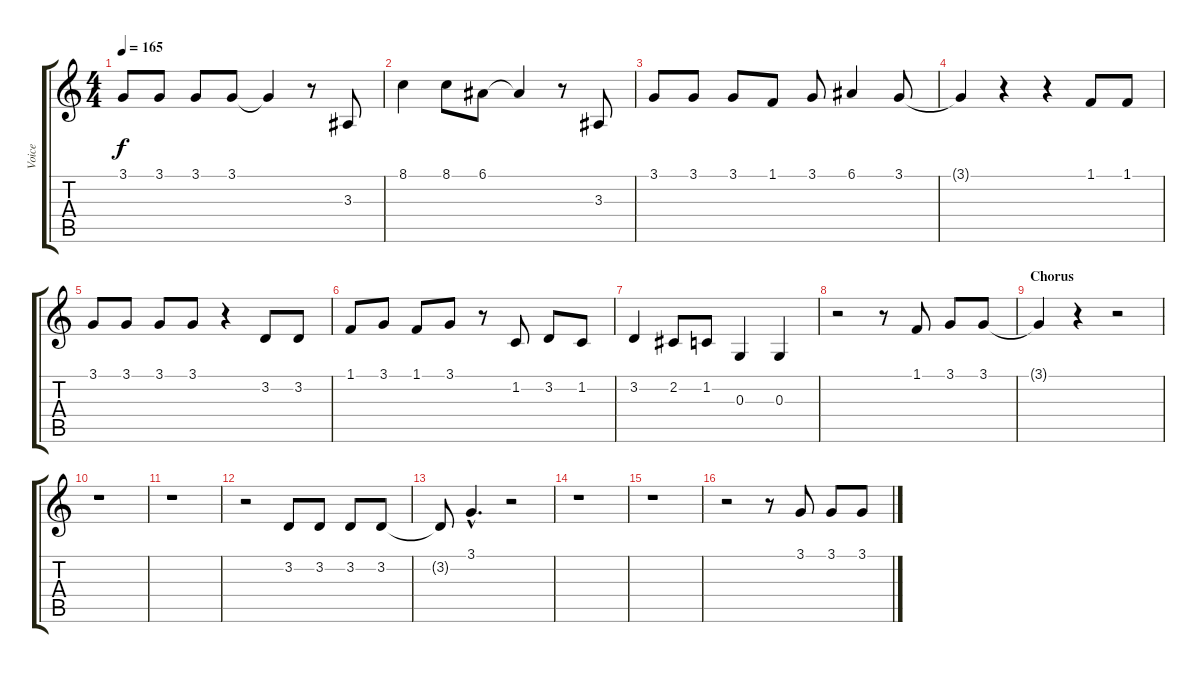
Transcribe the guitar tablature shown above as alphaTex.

\track ("Voice" "Voice") {instrument lead6voice}
\staff {score tabs}
\tuning (E4 B3 G3 D3 A2 E2) {hide}
\ts (4 4)
\tempo 165
\clef g2
\ks c
3.1.8{dy f} 3.1.8 3.1.8 3.1.8 3.1{t}.4 r.8 3.3.8 |
8.1.4 8.1.8 6.1.8 6.1{t}.4 r.8 3.3.8 |
3.1.8 3.1.8 3.1.8 1.1.8 3.1.8 6.1.4 3.1.8 |
3.1{t}.4 r.4 r.4 1.1.8 1.1.8 |
3.1.8 3.1.8 3.1.8 3.1.8 r.4 3.2.8 3.2.8 |
1.1.8 3.1.8 1.1.8 3.1.8 r.8 1.2.8 3.2.8 1.2.8 |
3.2.4 2.2.8 1.2.8 0.3.4 0.3.4 |
r.2 r.8 1.1.8 3.1.8 3.1.8 |
\section ("" "Chorus")
3.1{t}.4 r.4 r.2 |
r.1 |
r.1 |
r.2 3.2.8 3.2.8 3.2.8 3.2.8 |
3.2{t}.8 3.1{hac}.4{d} r.2 |
r.1 |
r.1 |
r.2 r.8 3.1.8 3.1.8 3.1.8
